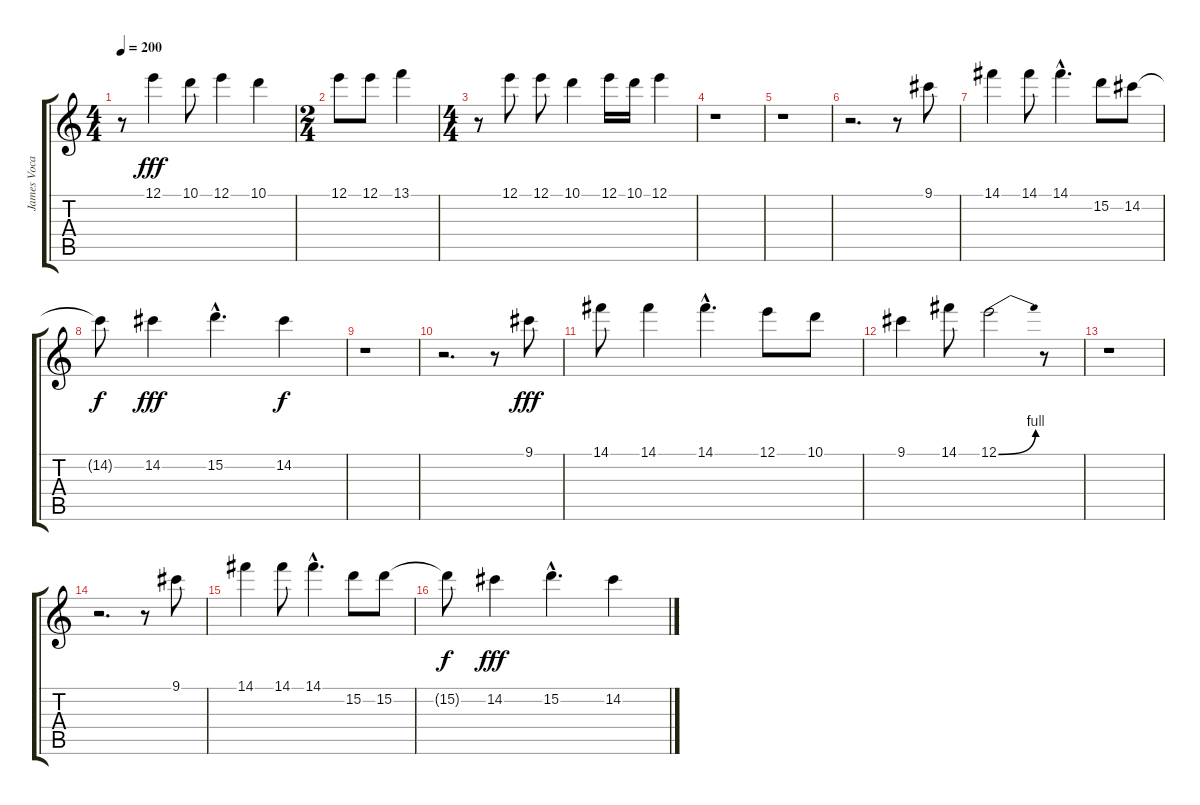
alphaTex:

\track ("James Vocals" "James Voca") {instrument sopranosax}
\staff {score tabs}
\tuning (E5 B4 G4 D4 A3 E3) {hide}
\ts (4 4)
\tempo 200
\clef g2
\ks c
r.8{dy fff} 12.1.4 10.1.8 12.1.4 10.1.4 |
\ts (2 4)
12.1.8 12.1.8 13.1.4 |
\ts (4 4)
r.8 12.1.8 12.1.8 10.1.4 12.1.16 10.1.16 12.1.4 |
r.1 |
r.1 |
r.2{d} r.8 9.1.8 |
14.1.4 14.1.8 14.1{hac}.4{d} 15.2.8 14.2.8 |
14.2{t}.8{dy f} 14.2.4{dy fff} 15.2{hac}.4{d} 14.2.4{dy f} |
r.1 |
r.2{d} r.8 9.1.8{dy fff} |
14.1.8 14.1.4 14.1{hac}.4{d} 12.1.8 10.1.8 |
9.1.4 14.1.8 12.1{be (bend 0 0 60 4)}.2 r.8 |
r.1 |
r.2{d} r.8 9.1.8 |
14.1.4 14.1.8 14.1{hac}.4{d} 15.2.8 15.2.8 |
15.2{t}.8{dy f} 14.2.4{dy fff} 15.2{hac}.4{d} 14.2.4
